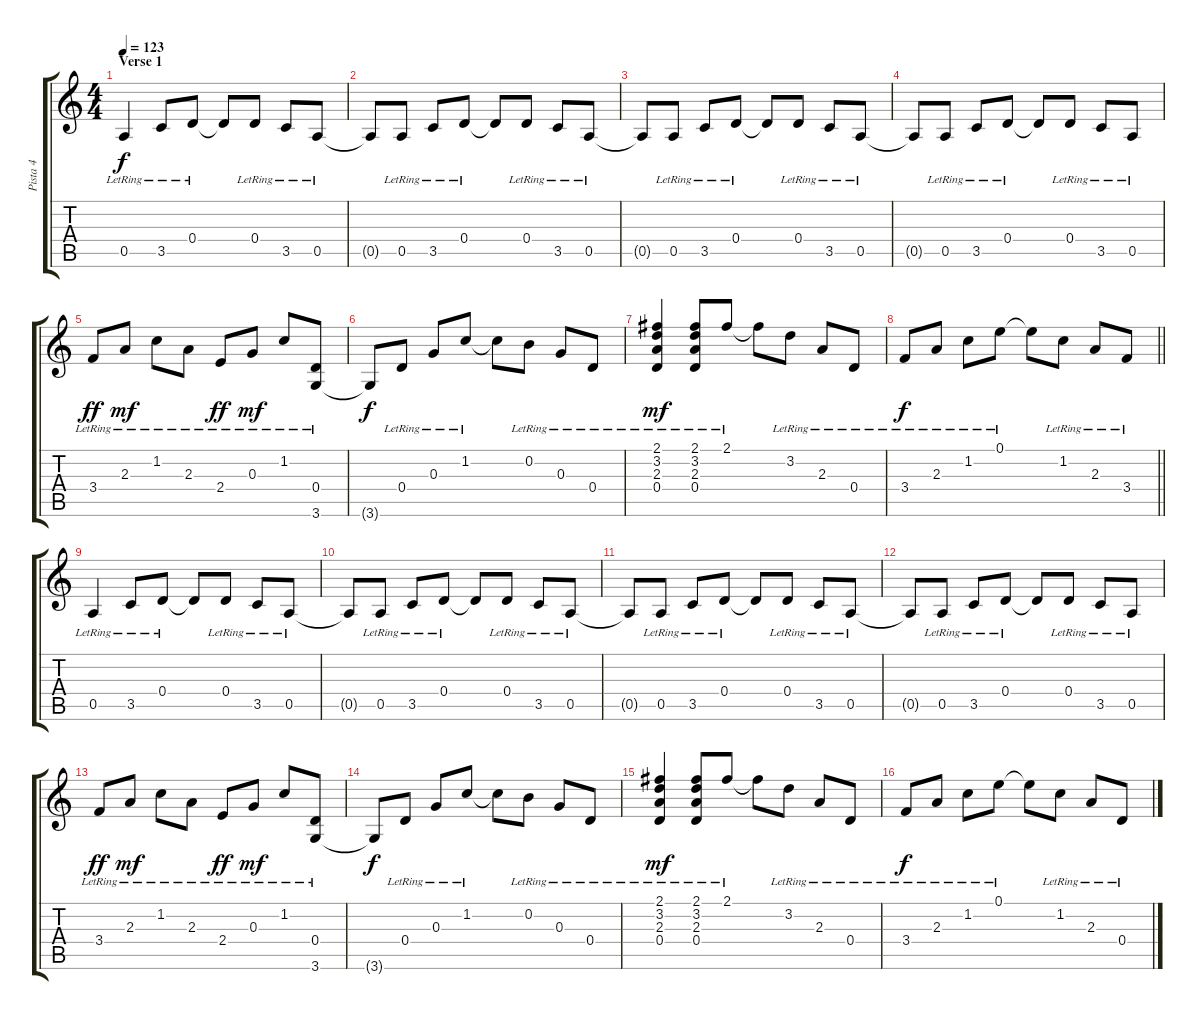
\track ("Pista 4" "Pista 4") {instrument acousticguitarsteel}
\staff {score tabs}
\tuning (E4 B3 G3 D3 A2 E2) {hide}
\ts (4 4)
\section ("" "Verse 1")
\tempo 123
\clef g2
\ks c
0.5{lr}.4{dy f} 3.5{lr}.8 0.4{lr}.8 0.4{t}.8 0.4{lr}.8 3.5{lr}.8 0.5{lr}.8 |
0.5{t}.8 0.5{lr}.8 3.5{lr}.8 0.4{lr}.8 0.4{t}.8 0.4{lr}.8 3.5{lr}.8 0.5{lr}.8 |
0.5{t}.8 0.5{lr}.8 3.5{lr}.8 0.4{lr}.8 0.4{t}.8 0.4{lr}.8 3.5{lr}.8 0.5{lr}.8 |
0.5{t}.8 0.5{lr}.8 3.5{lr}.8 0.4{lr}.8 0.4{t}.8 0.4{lr}.8 3.5{lr}.8 0.5{lr}.8 |
3.4{lr}.8{dy ff} 2.3{lr}.8{dy mf} 1.2{lr}.8 2.3{lr}.8 2.4{lr}.8{dy ff} 0.3{lr}.8{dy mf} 1.2{lr}.8 (0.4{lr} 3.6{lr}).8 |
3.6{t}.8{dy f} 0.4{lr}.8 0.3{lr}.8 1.2{lr}.8 1.2{t}.8 0.2{lr}.8 0.3{lr}.8 0.4{lr}.8 |
(2.1{lr} 3.2{lr} 2.3{lr} 0.4{lr}).4{dy mf} (2.1{lr} 3.2{lr} 2.3{lr} 0.4{lr}).8 2.1{lr}.8 2.1{t}.8 3.2{lr}.8 2.3{lr}.8 0.4{lr}.8 |
\barLineRight lightlight
3.4{lr}.8{dy f} 2.3{lr}.8 1.2{lr}.8 0.1{lr}.8 0.1{t}.8 1.2{lr}.8 2.3{lr}.8 3.4{lr}.8 |
0.5{lr}.4 3.5{lr}.8 0.4{lr}.8 0.4{t}.8 0.4{lr}.8 3.5{lr}.8 0.5{lr}.8 |
0.5{t}.8 0.5{lr}.8 3.5{lr}.8 0.4{lr}.8 0.4{t}.8 0.4{lr}.8 3.5{lr}.8 0.5{lr}.8 |
0.5{t}.8 0.5{lr}.8 3.5{lr}.8 0.4{lr}.8 0.4{t}.8 0.4{lr}.8 3.5{lr}.8 0.5{lr}.8 |
0.5{t}.8 0.5{lr}.8 3.5{lr}.8 0.4{lr}.8 0.4{t}.8 0.4{lr}.8 3.5{lr}.8 0.5{lr}.8 |
3.4{lr}.8{dy ff} 2.3{lr}.8{dy mf} 1.2{lr}.8 2.3{lr}.8 2.4{lr}.8{dy ff} 0.3{lr}.8{dy mf} 1.2{lr}.8 (0.4{lr} 3.6{lr}).8 |
3.6{t}.8{dy f} 0.4{lr}.8 0.3{lr}.8 1.2{lr}.8 1.2{t}.8 0.2{lr}.8 0.3{lr}.8 0.4{lr}.8 |
(2.1{lr} 3.2{lr} 2.3{lr} 0.4{lr}).4{dy mf} (2.1{lr} 3.2{lr} 2.3{lr} 0.4{lr}).8 2.1{lr}.8 2.1{t}.8 3.2{lr}.8 2.3{lr}.8 0.4{lr}.8 |
3.4{lr}.8{dy f} 2.3{lr}.8 1.2{lr}.8 0.1{lr}.8 0.1{t}.8 1.2{lr}.8 2.3{lr}.8 0.4{lr}.8
